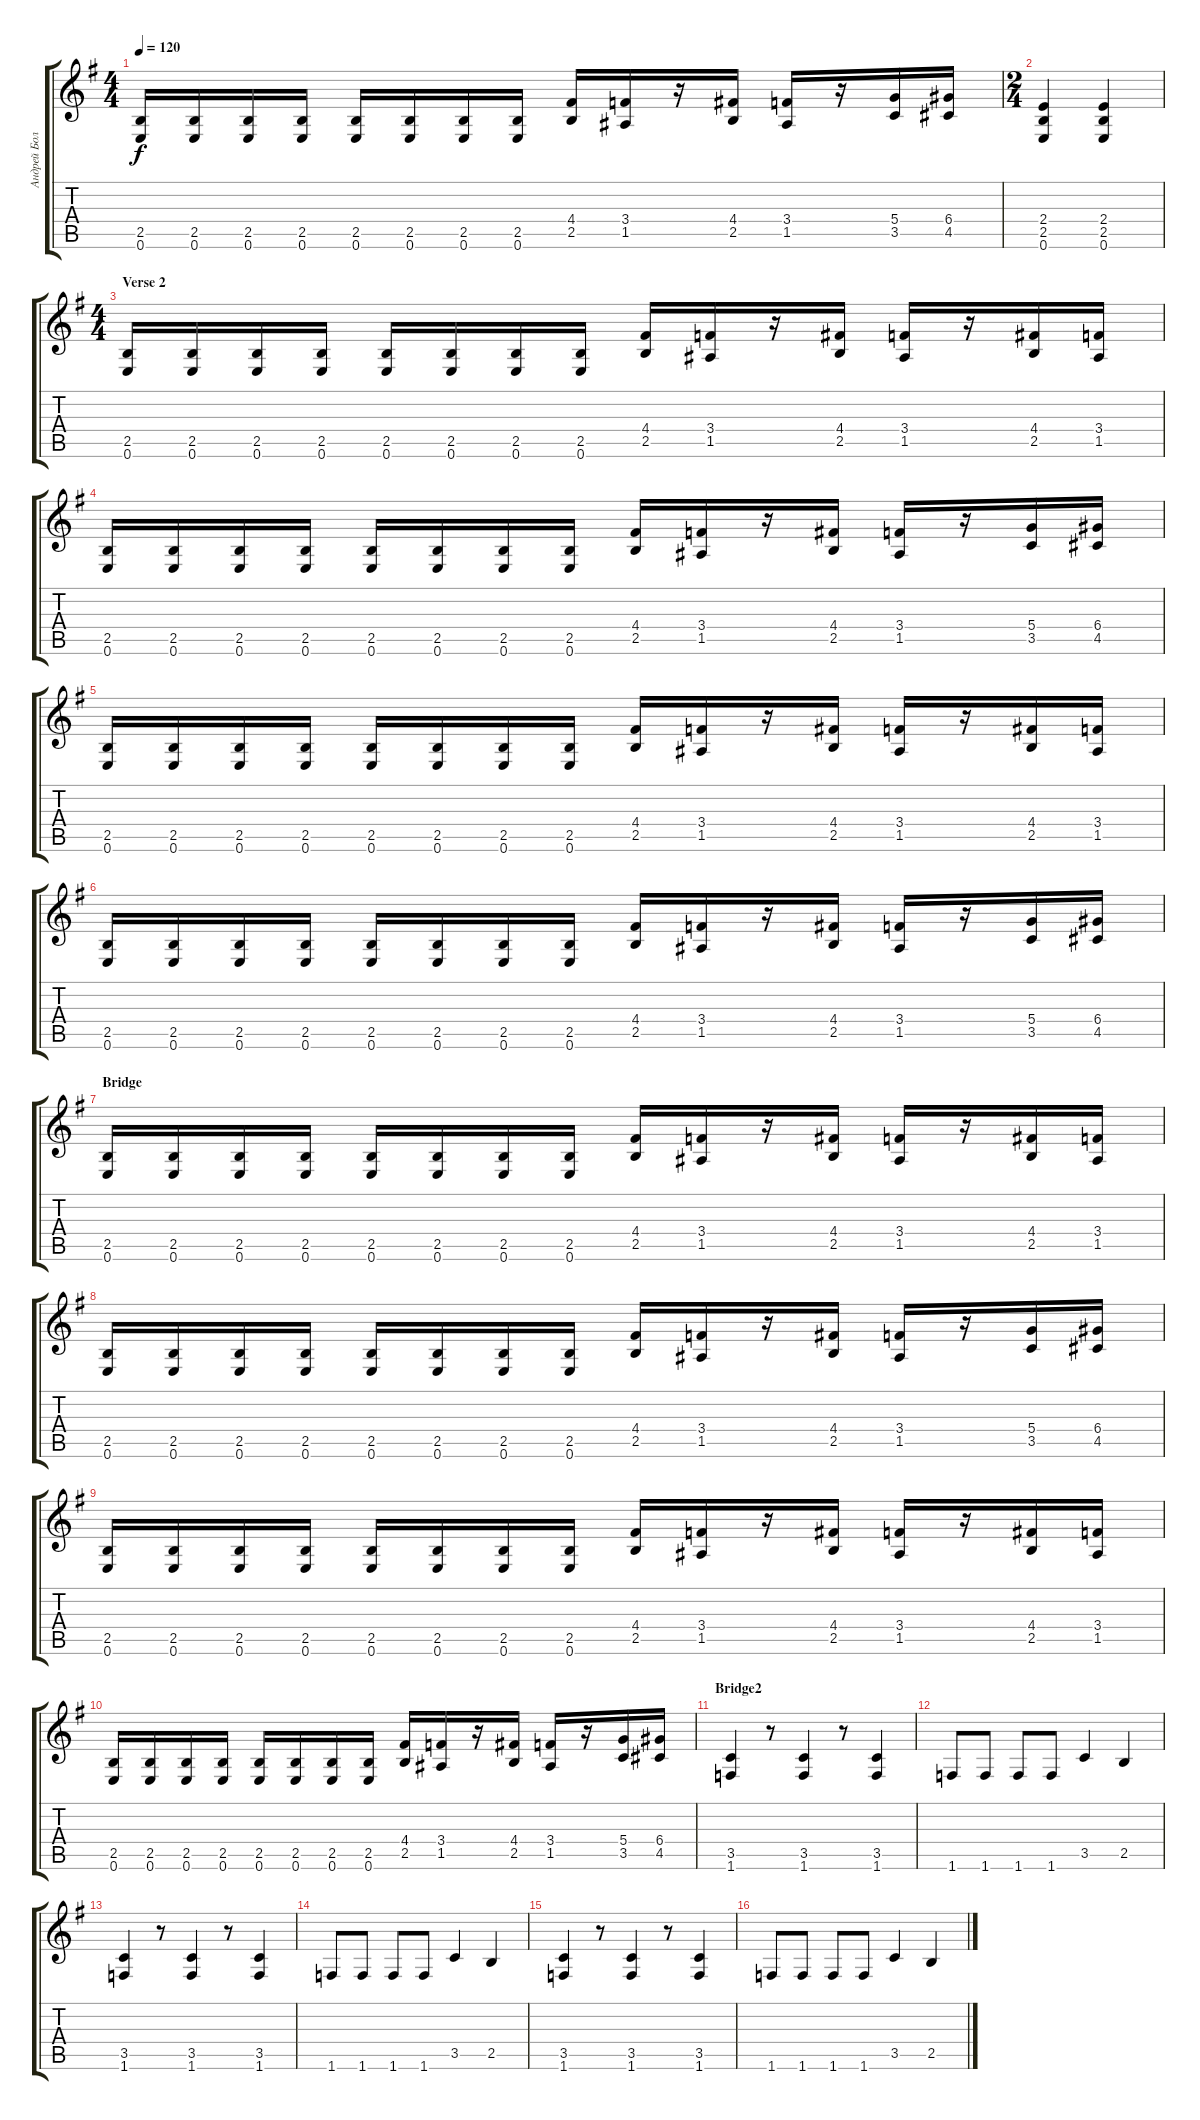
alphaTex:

\track ("Андрей Большаков" "Андрей Бол") {instrument distortionguitar}
\staff {score tabs}
\tuning (E4 B3 G3 D3 A2 E2) {hide}
\ts (4 4)
\tempo 120
\clef g2
\ks eminor
(2.5 0.6).16{dy f} (2.5 0.6).16 (2.5 0.6).16 (2.5 0.6).16 (2.5 0.6).16 (2.5 0.6).16 (2.5 0.6).16 (2.5 0.6).16 (4.4 2.5).16 (3.4 1.5).16 r.16 (4.4 2.5).16 (3.4 1.5).16 r.16 (5.4 3.5).16 (6.4 4.5).16 |
\ts (2 4)
(2.4 2.5 0.6).4 (2.4 2.5 0.6).4 |
\ts (4 4)
\section ("" "Verse 2")
(2.5 0.6).16 (2.5 0.6).16 (2.5 0.6).16 (2.5 0.6).16 (2.5 0.6).16 (2.5 0.6).16 (2.5 0.6).16 (2.5 0.6).16 (4.4 2.5).16 (3.4 1.5).16 r.16 (4.4 2.5).16 (3.4 1.5).16 r.16 (4.4 2.5).16 (3.4 1.5).16 |
(2.5 0.6).16 (2.5 0.6).16 (2.5 0.6).16 (2.5 0.6).16 (2.5 0.6).16 (2.5 0.6).16 (2.5 0.6).16 (2.5 0.6).16 (4.4 2.5).16 (3.4 1.5).16 r.16 (4.4 2.5).16 (3.4 1.5).16 r.16 (5.4 3.5).16 (6.4 4.5).16 |
(2.5 0.6).16 (2.5 0.6).16 (2.5 0.6).16 (2.5 0.6).16 (2.5 0.6).16 (2.5 0.6).16 (2.5 0.6).16 (2.5 0.6).16 (4.4 2.5).16 (3.4 1.5).16 r.16 (4.4 2.5).16 (3.4 1.5).16 r.16 (4.4 2.5).16 (3.4 1.5).16 |
(2.5 0.6).16 (2.5 0.6).16 (2.5 0.6).16 (2.5 0.6).16 (2.5 0.6).16 (2.5 0.6).16 (2.5 0.6).16 (2.5 0.6).16 (4.4 2.5).16 (3.4 1.5).16 r.16 (4.4 2.5).16 (3.4 1.5).16 r.16 (5.4 3.5).16 (6.4 4.5).16 |
\section ("" "Bridge")
(2.5 0.6).16 (2.5 0.6).16 (2.5 0.6).16 (2.5 0.6).16 (2.5 0.6).16 (2.5 0.6).16 (2.5 0.6).16 (2.5 0.6).16 (4.4 2.5).16 (3.4 1.5).16 r.16 (4.4 2.5).16 (3.4 1.5).16 r.16 (4.4 2.5).16 (3.4 1.5).16 |
(2.5 0.6).16 (2.5 0.6).16 (2.5 0.6).16 (2.5 0.6).16 (2.5 0.6).16 (2.5 0.6).16 (2.5 0.6).16 (2.5 0.6).16 (4.4 2.5).16 (3.4 1.5).16 r.16 (4.4 2.5).16 (3.4 1.5).16 r.16 (5.4 3.5).16 (6.4 4.5).16 |
(2.5 0.6).16 (2.5 0.6).16 (2.5 0.6).16 (2.5 0.6).16 (2.5 0.6).16 (2.5 0.6).16 (2.5 0.6).16 (2.5 0.6).16 (4.4 2.5).16 (3.4 1.5).16 r.16 (4.4 2.5).16 (3.4 1.5).16 r.16 (4.4 2.5).16 (3.4 1.5).16 |
(2.5 0.6).16 (2.5 0.6).16 (2.5 0.6).16 (2.5 0.6).16 (2.5 0.6).16 (2.5 0.6).16 (2.5 0.6).16 (2.5 0.6).16 (4.4 2.5).16 (3.4 1.5).16 r.16 (4.4 2.5).16 (3.4 1.5).16 r.16 (5.4 3.5).16 (6.4 4.5).16 |
\section ("" "Bridge2")
(3.5 1.6).4 r.8 (3.5 1.6).4 r.8 (3.5 1.6).4 |
1.6.8 1.6.8 1.6.8 1.6.8 3.5.4 2.5.4 |
(3.5 1.6).4 r.8 (3.5 1.6).4 r.8 (3.5 1.6).4 |
1.6.8 1.6.8 1.6.8 1.6.8 3.5.4 2.5.4 |
(3.5 1.6).4 r.8 (3.5 1.6).4 r.8 (3.5 1.6).4 |
1.6.8 1.6.8 1.6.8 1.6.8 3.5.4 2.5.4
